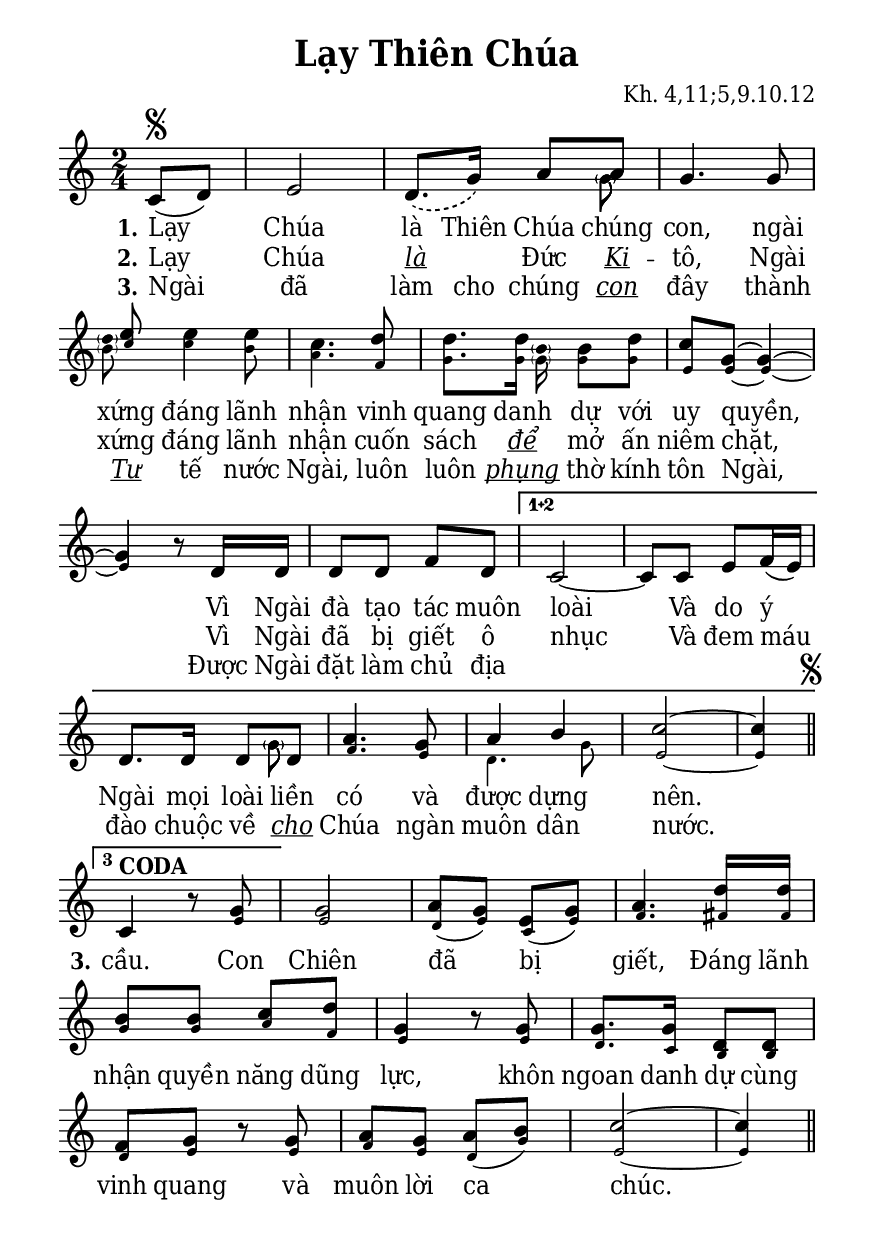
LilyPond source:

% Cài đặt chung\
\version "2.22.1"
\include "english.ly"

\header {
  title = "Lạy Thiên Chúa"
  composer = "Kh. 4,11;5,9.10.12"
  %arranger = "Lm. Kim Long"
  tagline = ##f
}

% Nhạc phiên khúc
nhacPhienKhucSop = \relative c' {
  \once \override Score.RehearsalMark.font-size = #0.1
  \once \override Score.RehearsalMark.extra-offset = #'(5 . 0)
  \mark \markup { \musicglyph #"scripts.segno" }
  \partial 4 c8 (d) |
  e2 |
  \once \phrasingSlurDashed
  d8. \(g16\) a8
  <<
    {
      \voiceOne
      a8
    }
    \new Voice = "splitpart" {
      \voiceTwo
      \once \override NoteColumn.force-hshift = #-1.6
      \tweak font-size #-2
      \parenthesize
      g8
    }
  >>
  \oneVoice
  g4. g8 |
  
  <<
    {
      \voiceOne
      e'8
    }
    \new Voice = "splitpart" {
      \voiceTwo
      %\once \override Beam.transparent = ##t
      \once \override Stem.transparent = ##t
      \once \override NoteColumn.force-hshift = #-1.6
      \tweak font-size #-2
      \parenthesize
      d8
    }
  >>
  \oneVoice
  e4 e8 |
  c4. d8 |
  d8.
  <<
    {
      \voiceOne
      \stemDown
      d16
    }
    \new Voice = "splitpart" {
      \voiceTwo
      %\once \override Beam.transparent = ##t
      \once \override Stem.transparent = ##t
      \stemDown
      \once \override NoteColumn.force-hshift = #1.5
      \tweak font-size #-2
      \parenthesize
      b16
    }
  >>
  \oneVoice
  b8 d |
  c g ~ g4 ~ |
  g r8 d16 d |
  d8 d f d |
  
  \set Score.repeatCommands = #'((volta "1+2"))
  c2 ~ |
  c8 c e f16 (e) |
  
  d8. d16 d8
  <<
    {
      \voiceOne
      d8
    }
    \new Voice = "splitpart" {
      \voiceTwo
      \once \override NoteColumn.force-hshift = #-1.6
      \tweak font-size #-2
      \parenthesize
      g8
    }
  >>
  \oneVoice
  a4. g8 |
  a4 b |
  c2 ~ |
  \partial 4 c4 
  \once \override Score.RehearsalMark #'break-visibility = #end-of-line-visible
  \once \override Score.RehearsalMark.font-size = #0.1
  \mark \markup { \musicglyph #"scripts.segno" }
  \set Score.repeatCommands = #'((volta #f) (volta "3") end-repeat)
  \bar "||" \break
  
  <>^\markup { \bold "CODA" }
  c,4 r8 g' |
  \set Score.repeatCommands = #'((volta #f))
  g2 |
  a8 (g) e (g) |
  a4. d16 d |
  b8 b c d |
  g,4 r8 g |
  g8. g16 d8 d |
  f g r g |
  a g a (b) |
  c2 ~ |
  c4 \bar "||"
}

nhacPhienKhucAlto = \relative c' {
  c8 (d) |
  e2 |
  \once \phrasingSlurDashed
  d8. \(g16\) a8
  <<
    {
      \voiceOne
      a8
    }
    \new Voice = "splitpart" {
      \voiceTwo
      \once \override NoteColumn.force-hshift = #-1.6
      \tweak font-size #-2
      \parenthesize
      g8
    }
  >>
  \oneVoice
  g4. g8 |
  <<
    {
      \voiceOne
      c8
    }
    \new Voice = "splitpart" {
      \voiceTwo
      \once \override NoteColumn.force-hshift = #-1.6
      \tweak font-size #-2
      \parenthesize
      b
    }
  >>
  \oneVoice
  c4 b8 |
  a4. f8 |
  g8.
  <<
    {
      \voiceOne
      \stemDown
      g16
    }
    \new Voice = "splitpart" {
      \voiceTwo
      \stemDown
      \once \override NoteColumn.force-hshift = #1.5
      \tweak font-size #-2
      \parenthesize
      g16
    }
  >>
  \oneVoice
  g8 g |
  e8 e ~ e4 ~ |
  e r8 d16 d |
  d8 d f d |
  c2 ~ |
  c8 c e f16 (e) |
  
  d8. d16 d8
  <<
    {
      \voiceOne
      d8
    }
    \new Voice = "splitpart" {
      \voiceTwo
      \once \override NoteColumn.force-hshift = #-1.6
      \tweak font-size #-2
      \parenthesize
      g8
    }
  >>
  \oneVoice
  f4. e8 |
  d4. g8 |
  e2 ~ |
  e4
  
  c4 r8 e |
  e2 |
  d8 (e) c (e) |
  f4. fs16 fs |
  g8 g a f |
  e4 r8 e |
  d8. c16 b8 b |
  d e r e |
  f e d (g) |
  e2 ~ |
  e4
}

% Lời phiên khúc
loiPhienKhucSop = \lyrics {
  <<
    {
      \set stanza = "1."
      Lạy Chúa là Thiên Chúa chúng con,
      ngài xứng đáng lãnh nhận vinh quang danh dự với uy quyền,
      Vì Ngài đà tạo tác muôn loài
      Và do ý Ngài mọi loài liền có và được dựng nên.
    }
    \new Lyrics {
	    \set associatedVoice = "beSop"
	    \set stanza = "2."
	    Lạy Chúa \markup { \italic \underline "là" } _
	    Đức \markup { \italic \underline "Ki" } -- tô,
	    Ngài xứng đáng lãnh nhận cuốn sách
	    \markup { \italic \underline "để" }
	    mở ấn niêm chặt,
	    Vì Ngài đã bị giết ô nhục
	    Và đem máu đào chuộc về
	    \markup { \italic \underline "cho" }
	    Chúa ngàn muôn dân nước.
    }
    \new Lyrics {
	    \set associatedVoice = "beSop"
	    \set stanza = "3."
	    Ngài đã làm cho chúng \markup { \italic \underline "con" }
	    đây thành \markup { \italic \underline "Tư" }
	    tế nước Ngài,
	    luôn luôn \markup { \italic \underline "phụng" }
	    thờ kính tôn Ngài,
	    Được Ngài đặt làm chủ địa
    }
  >>
  \set stanza = "3."
  cầu.
  Con Chiên đã bị giết,
  Đáng lãnh nhận quyền năng dũng lực,
  khôn ngoan danh dự cùng vinh quang
  và muôn lời ca chúc.
}

% Dàn trang
\paper {
  #(set-paper-size "a5")
  top-margin = 5\mm
  bottom-margin = 5\mm
  left-margin = 10\mm
  right-margin = 10\mm
  indent = #0
  #(define fonts
	 (make-pango-font-tree "Deja Vu Serif Condensed"
	 		       "Deja Vu Serif Condensed"
			       "Deja Vu Serif Condensed"
			       (/ 20 20)))
  print-page-number = ##f
  page-count = 1
}

TongNhip = {
  \key c \major \time 2/4
  \set Timing.beamExceptions = #'()
  \set Timing.baseMoment = #(ly:make-moment 1/4)
}

% Đổi kích thước nốt cho bè phụ
notBePhu =
#(define-music-function (font-size music) (number? ly:music?)
   (for-some-music
     (lambda (m)
       (if (music-is-of-type? m 'rhythmic-event)
           (begin
             (set! (ly:music-property m 'tweaks)
                   (cons `(font-size . ,font-size)
                         (ly:music-property m 'tweaks)))
             #t)
           #f))
     music)
   music)

\score {
  \new ChoirStaff <<
    \new Staff \with {
        \consists "Merge_rests_engraver"
        printPartCombineTexts = ##f
      }
      <<
      \new Voice \TongNhip \partCombine 
        \nhacPhienKhucSop
        \notBePhu -3 { \nhacPhienKhucAlto }
      \new NullVoice = beSop \nhacPhienKhucSop
      \new Lyrics \lyricsto beSop \loiPhienKhucSop
      >>
  >>
  \layout {
    %\override Staff.TimeSignature.transparent = ##t
    \override Lyrics.LyricSpace.minimum-distance = #0.6
    \override Score.BarNumber.break-visibility = ##(#f #f #f)
    \override Score.SpacingSpanner.uniform-stretching = ##t
  } 
}
